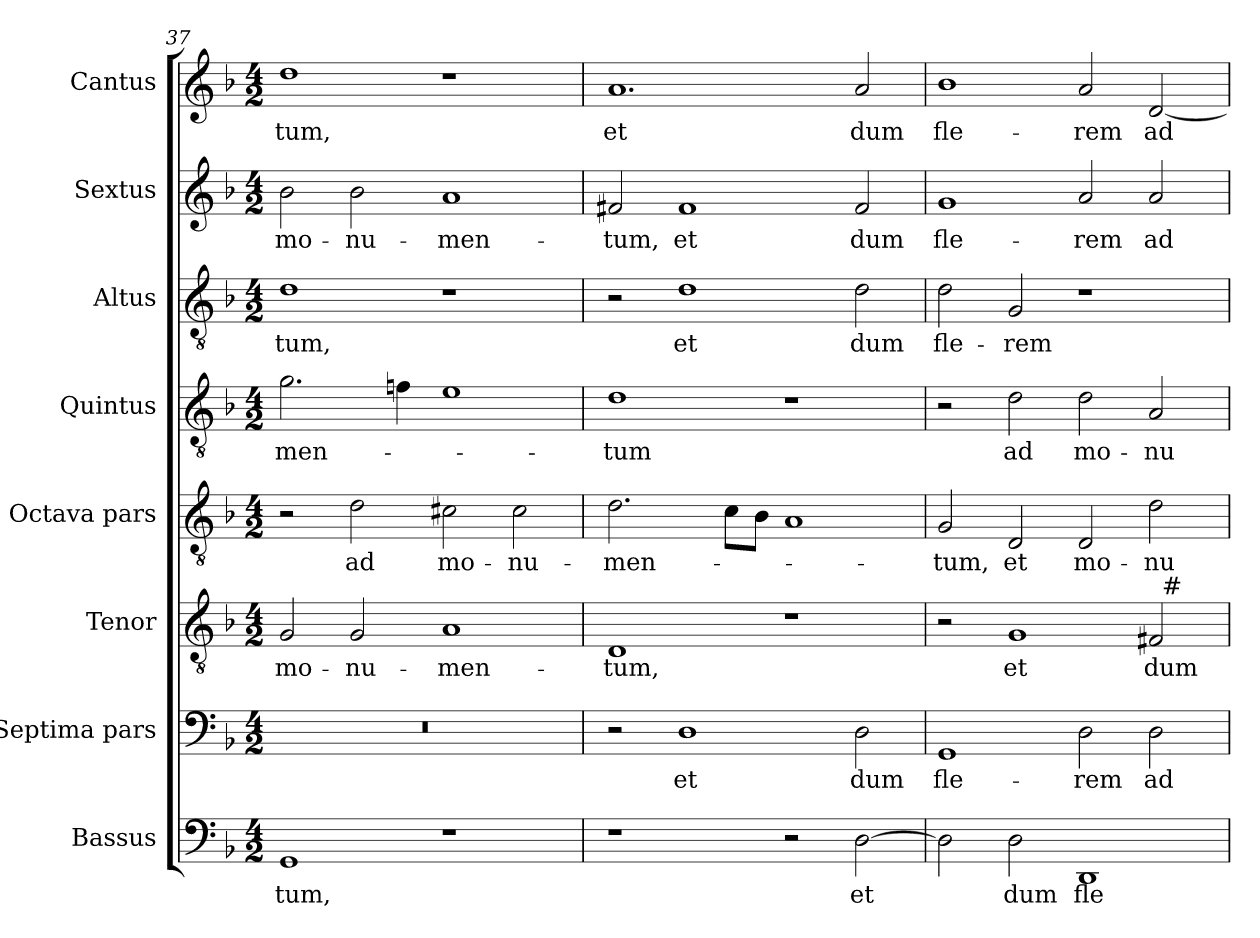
**kern	**text	**kern	**text	**kern	**text	**kern	**text	**kern	**text	**kern	**text	**kern	**text	**kern	**text
*part8	*part8	*part7	*part7	*part6	*part6	*part5	*part5	*part4	*part4	*part3	*part3	*part2	*part2	*part1	*part1
*staff8	*staff8	*staff7	*staff7	*staff6	*staff6	*staff5	*staff5	*staff4	*staff4	*staff3	*staff3	*staff2	*staff2	*staff1	*staff1
*I"Bassus	*	*I"Septima pars	*	*I"Tenor	*	*I"Octava pars	*	*I"Quintus	*	*I"Altus	*	*I"Sextus	*	*I"Cantus	*
*I'B.	*	*	*	*I'T.	*	*	*	*	*	*I'A.	*	*	*	*I'C.	*
!!LO:PB:g=z
*clefF4	*	*clefF4	*	*clefGv2	*	*clefGv2	*	*clefGv2	*	*clefGv2	*	*clefG2	*	*clefG2	*
*	*	*	*	*ITrd7c12	*	*ITrd7c12	*	*ITrd7c12	*	*ITrd7c12	*	*	*	*	*
*k[b-]	*	*k[b-]	*	*k[b-]	*	*k[b-]	*	*k[b-]	*	*k[b-]	*	*k[b-]	*	*k[b-]	*
*F:	*	*F:	*	*F:	*	*F:	*	*F:	*	*F:	*	*F:	*	*F:	*
*M4/2	*	*M4/2	*	*M4/2	*	*M4/2	*	*M4/2	*	*M4/2	*	*M4/2	*	*M4/2	*
=37	=37	=37	=37	=37	=37	=37	=37	=37	=37	=37	=37	=37	=37	=37	=37
!	!LO:LY:b	!LO:N:vis=1	!	!	!LO:LY:b	!	!	!	!LO:LY:b	!	!LO:LY:b	!	!LO:LY:b	!	!LO:LY:b
1GG	-tum,	0r	.	2GG/	mo-	2r	.	2.G\	-men-	1D	-tum,	2b-\	mo-	1dd	-tum,
!	!	!	!	!	!LO:LY:b	!	!LO:LY:b	!	!	!	!	!	!LO:LY:b	!	!
.	.	.	.	2GG/	-nu-	2D\	ad	.	.	.	.	2b-\	-nu-	.	.
.	.	.	.	.	.	.	.	4Fn\	.	.	.	.	.	.	.
!	!	!	!	!	!LO:LY:b	!	!LO:LY:b	!	!	!	!	!	!LO:LY:b	!	!
1r	.	.	.	1AA	-men-	2C#X\	mo-	1E	.	1r	.	1a	-men-	1r	.
!	!	!	!	!	!	!	!LO:LY:b	!	!	!	!	!	!	!	!
.	.	.	.	.	.	2C#\	-nu-	.	.	.	.	.	.	.	.
=38	=38	=38	=38	=38	=38	=38	=38	=38	=38	=38	=38	=38	=38	=38	=38
!	!	!	!	!	!LO:LY:b	!	!LO:LY:b	!	!LO:LY:b	!	!	!	!LO:LY:b	!	!LO:LY:b
1r	.	2r	.	1DD	-tum,	2.D\	-men-	1D	-tum	2r	.	2f#X/	-tum,	1.a	et
!	!	!	!LO:LY:b	!	!	!	!	!	!	!	!LO:LY:b	!	!LO:LY:b	!	!
.	.	1D	et	.	.	.	.	.	.	1D	et	1f#	et	.	.
.	.	.	.	.	.	8C\L	.	.	.	.	.	.	.	.	.
.	.	.	.	.	.	8BB-\J	.	.	.	.	.	.	.	.	.
2r	.	.	.	1r	.	1AA	.	1r	.	.	.	.	.	.	.
!	!LO:LY:b	!	!LO:LY:b	!	!	!	!	!	!	!	!LO:LY:b	!	!LO:LY:b	!	!LO:LY:b
[>2D\	et	2D\	dum	.	.	.	.	.	.	2D\	dum	2f#/	dum	2a/	dum
=39	=39	=39	=39	=39	=39	=39	=39	=39	=39	=39	=39	=39	=39	=39	=39
!	!	!	!LO:LY:b	!	!	!	!LO:LY:b	!	!	!	!LO:LY:b	!	!LO:LY:b	!	!LO:LY:b
*	*	*	*	*^	*	*	*	*	*	*	*	*	*	*	*
2D\]	.	1GG	fle-	2r	1ryy	.	2GG/	-tum,	2r	.	2D\	fle-	1g	fle-	1b-	fle-
!	!LO:LY:b	!	!	!	!	!LO:LY:b	!	!LO:LY:b	!	!LO:LY:b	!	!LO:LY:b	!	!	!	!
2D\	dum	.	.	1GG	.	et	2DD/	et	2D\	ad	2GG/	-rem	.	.	.	.
!	!LO:LY:b	!	!LO:LY:b	!	!	!	!	!LO:LY:b	!	!LO:LY:b	!	!	!	!LO:LY:b	!	!LO:LY:b
1DD	fle-	2D\	-rem	.	2ryy	.	2DD/	mo-	2D\	mo-	1r	.	2a/	-rem	2a/	-rem
!	!	!	!LO:LY:b	!	!	!LO:LY:b	!	!LO:LY:b	!	!LO:LY:b	!	!	!	!LO:LY:b	!	!LO:LY:b
.	.	2D\	ad	2FF#/	32ryy	dum	2D\	-nu-	2AA/	-nu-	.	.	2a/	ad	[<2d/	ad
!	!	!	!	!	!LO:TX:a:t=#	!	!	!	!	!	!	!	!	!	!	!
.	.	.	.	.	4...ryy	.	.	.	.	.	.	.	.	.	.	.
*	*	*	*	*v	*v	*	*	*	*	*	*	*	*	*	*	*
=	=	=	=	=	=	=	=	=	=	=	=	=	=	=	=
*-	*-	*-	*-	*-	*-	*-	*-	*-	*-	*-	*-	*-	*-	*-	*-
